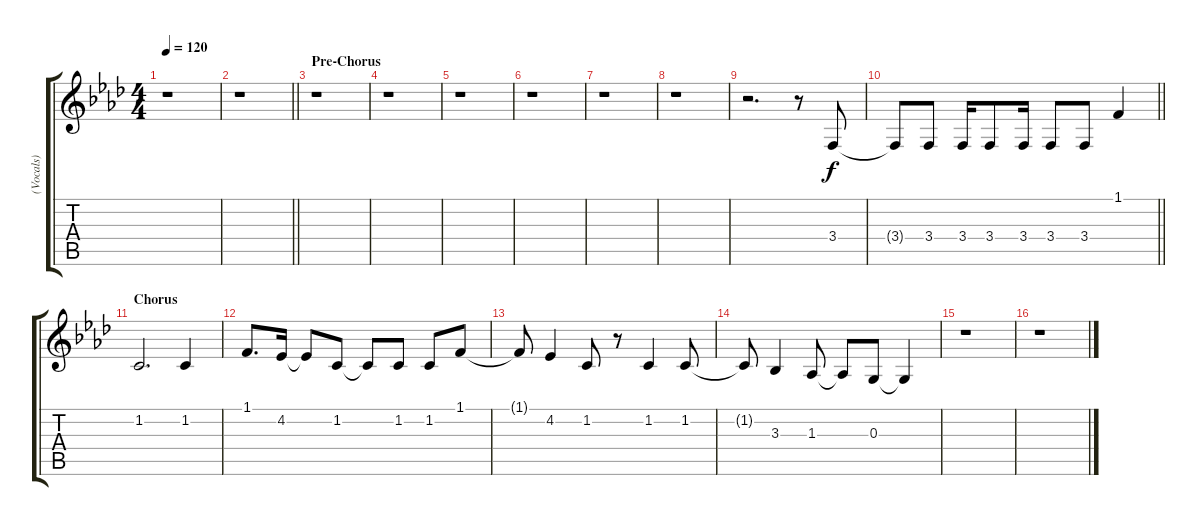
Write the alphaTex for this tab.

\track ("(Vocals)" "(Vocals)") {instrument stringensemble1}
\staff {score tabs}
\tuning (E4 B3 G3 D3 A2 E2) {hide}
\ts (4 4)
\tempo 120
\clef g2
\ks fminor
r.1{dy f} |
\barLineRight lightlight
r.1 |
\section ("" "Pre-Chorus")
r.1 |
r.1 |
r.1 |
r.1 |
r.1 |
r.1 |
r.2{d} r.8 3.4.8 |
\barLineRight lightlight
3.4{t}.8 3.4.8 3.4.16 3.4.8 3.4.16 3.4.8 3.4.8 1.1.4 |
\section ("" "Chorus")
1.2.2{d} 1.2.4 |
1.1.8{d} 4.2.16 4.2{t}.8 1.2.8 1.2{t}.8 1.2.8 1.2.8 1.1.8 |
1.1{t}.8 4.2.4 1.2.8 r.8 1.2.4 1.2.8 |
1.2{t}.8 3.3.4 1.3.8 1.3{t}.8 0.3.8 0.3{t}.4 |
r.1 |
r.1
